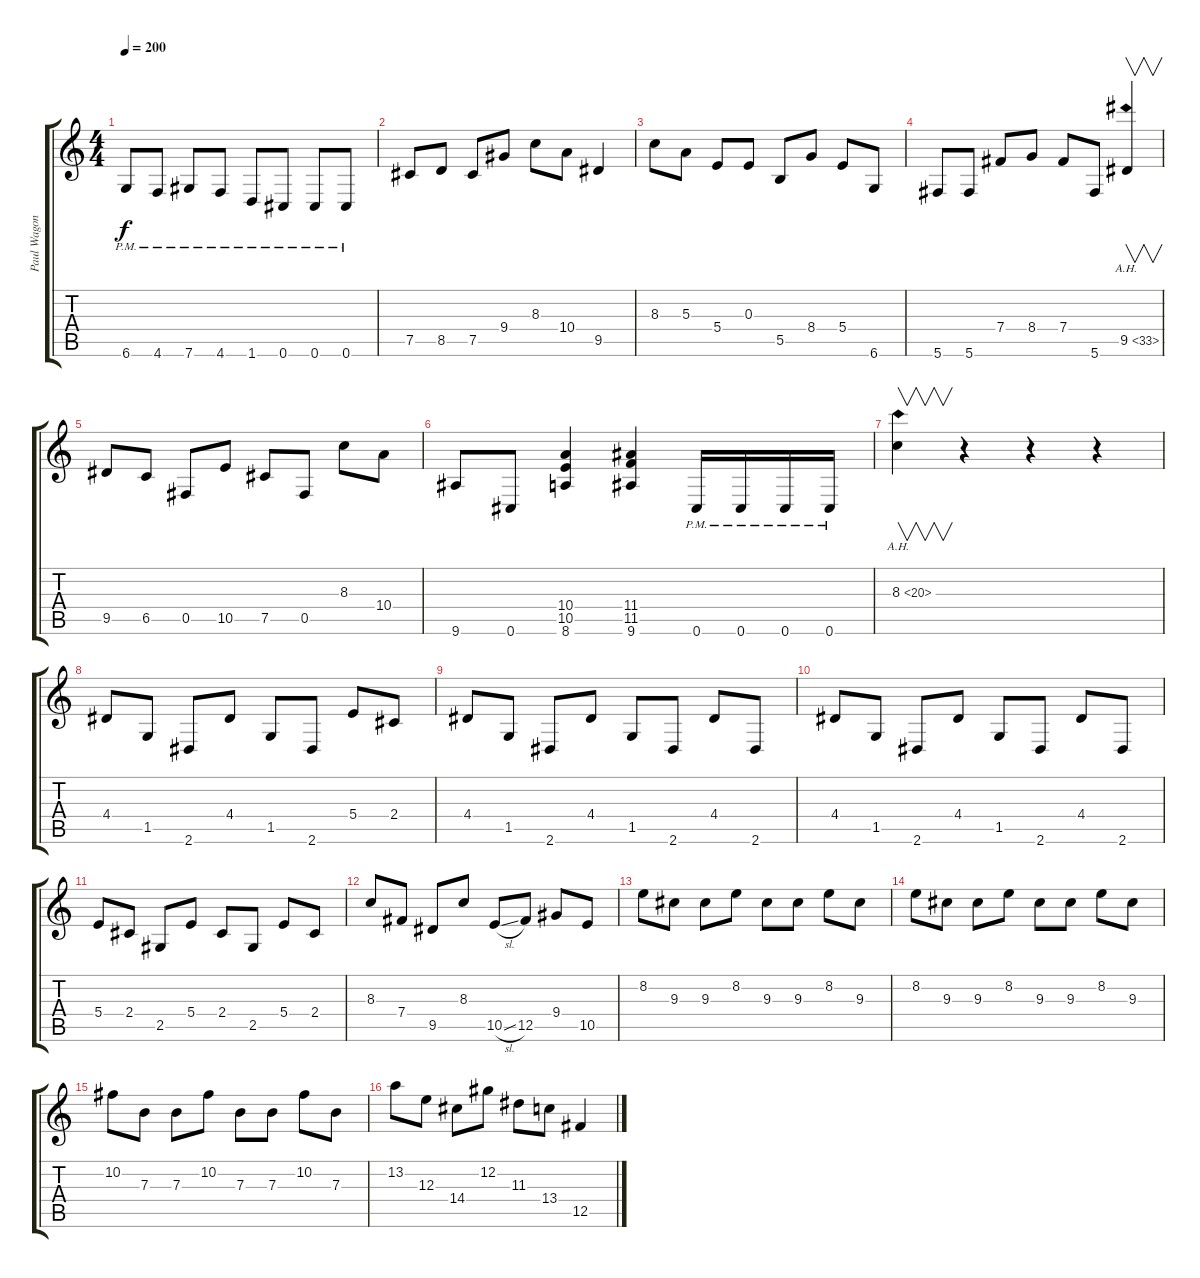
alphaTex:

\track ("Paul Wagonner" "Paul Wagon") {instrument distortionguitar}
\staff {score tabs}
\tuning (Db4 Ab3 E3 B2 Gb2 Db2) {hide}
\ts (4 4)
\tempo 200
\clef g2
\ks c
6.6{pm}.8{dy f} 4.6{pm}.8 7.6{pm}.8 4.6{pm}.8 1.6{pm}.8 0.6{pm}.8 0.6{pm}.8 0.6{pm}.8 |
7.5.8 8.5.8 7.5.8 9.4.8 8.3.8 10.4.8 9.5.4 |
8.3.8 5.3.8 5.4.8 0.3.8 5.5.8 8.4.8 5.4.8 6.6.8 |
5.6.8 5.6.8 7.4.8 8.4.8 7.4.8 5.6.8 9.5{ah 24}.4{v} |
9.5.8 6.5.8 0.5.8 10.5.8 7.5.8 0.5.8 8.3.8 10.4.8 |
9.6.8 0.6.8 (10.4 10.5 8.6).4 (11.4 11.5 9.6).4 0.6{pm}.16 0.6{pm}.16 0.6{pm}.16 0.6{pm}.16 |
8.3{ah 12}.4{v} r.4 r.4 r.4 |
4.4.8 1.5.8 2.6.8 4.4.8 1.5.8 2.6.8 5.4.8 2.4.8 |
4.4.8 1.5.8 2.6.8 4.4.8 1.5.8 2.6.8 4.4.8 2.6.8 |
4.4.8 1.5.8 2.6.8 4.4.8 1.5.8 2.6.8 4.4.8 2.6.8 |
5.4.8 2.4.8 2.5.8 5.4.8 2.4.8 2.5.8 5.4.8 2.4.8 |
8.3.8 7.4.8 9.5.8 8.3.8 10.5{sl}.8 12.5.8 9.4.8 10.5.8 |
8.2.8 9.3.8 9.3.8 8.2.8 9.3.8 9.3.8 8.2.8 9.3.8 |
8.2.8 9.3.8 9.3.8 8.2.8 9.3.8 9.3.8 8.2.8 9.3.8 |
10.2.8 7.3.8 7.3.8 10.2.8 7.3.8 7.3.8 10.2.8 7.3.8 |
13.2.8 12.3.8 14.4.8 12.2.8 11.3.8 13.4.8 12.5.4
